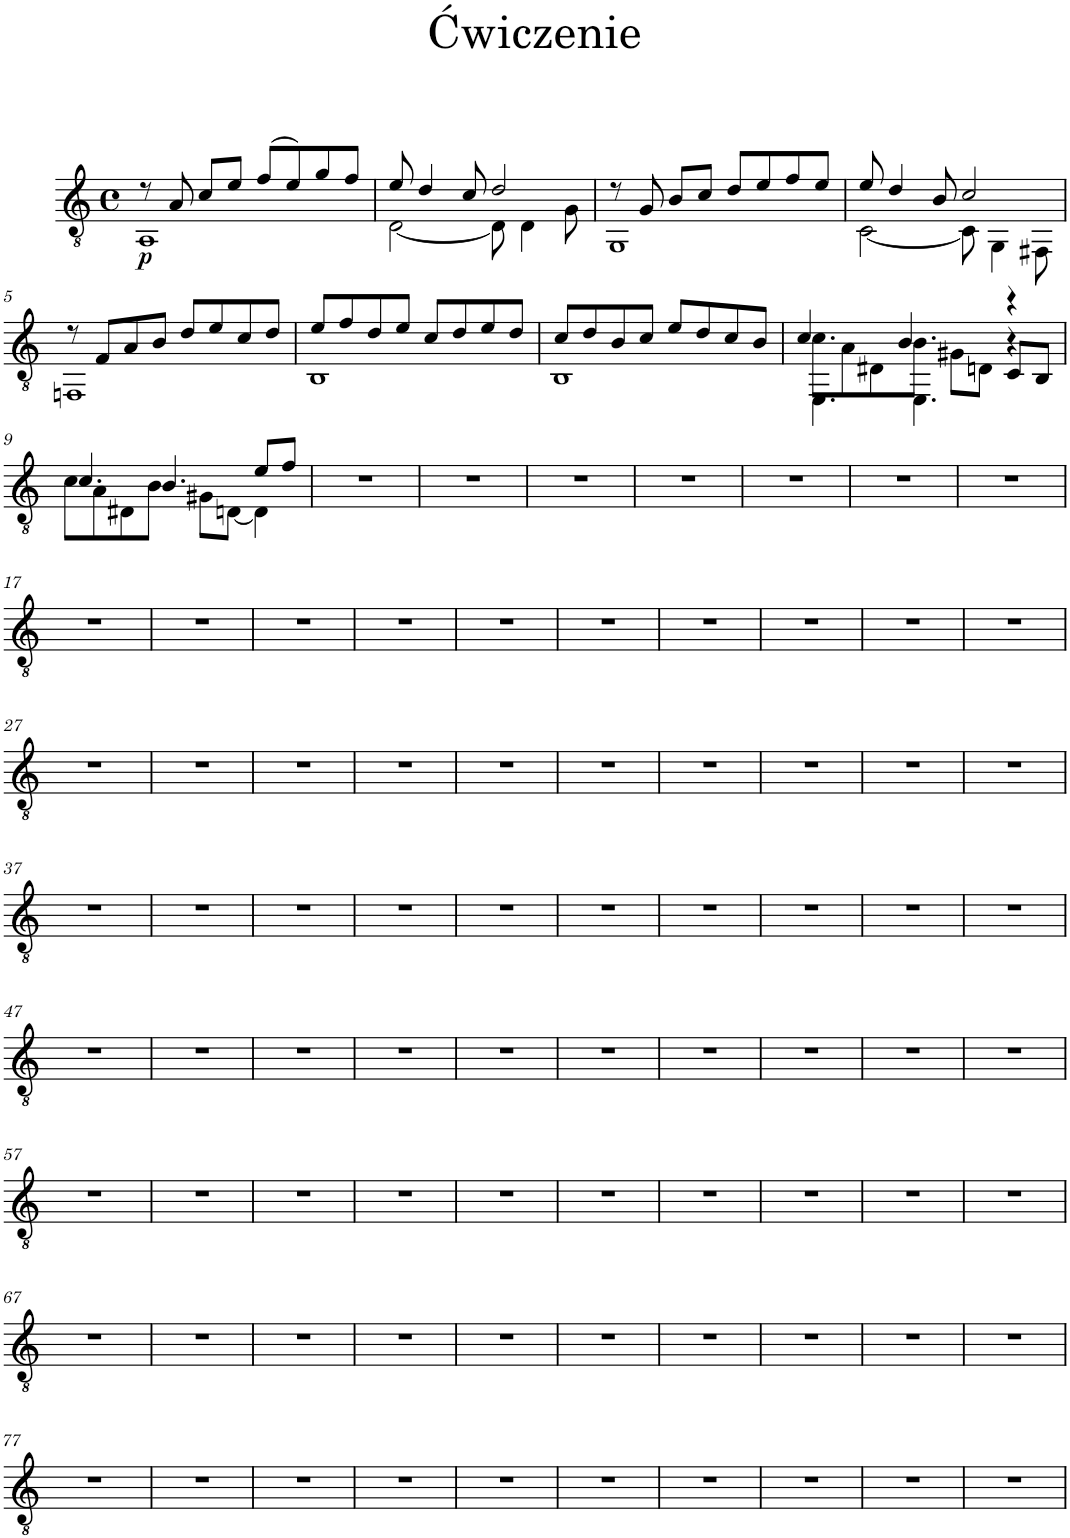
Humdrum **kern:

**kern	**dynam
*part1	*part1
*staff1	*staff1
*I"Chitarra classica	*
*I'Chit.	*
*clefGv2	*
*k[]	*
*M4/4	*
*met(c)	*
=1	=1
*^	*
!	!	!LO:DY:b
8r	1AA	p
8A/	.	.
8c/L	.	.
8e/J	.	.
(>8f/L	.	.
8e/)	.	.
8g/	.	.
8f/J	.	.
=2	=2	=2
8e/	[<2D\	.
4d/	.	.
8c/	.	.
2d/	8D\]	.
.	4D\	.
.	8G\	.
=3	=3	=3
8r	1GG	.
8G/	.	.
8B/L	.	.
8c/J	.	.
8d/L	.	.
8e/	.	.
8f/	.	.
8e/J	.	.
=4	=4	=4
8e/	[<2C\	.
4d/	.	.
8B/	.	.
2c/	8C\]	.
.	4GG\	.
.	8FF#X\	.
!!LO:LB:g=z	!!
=5	=5	=5
8r	1FFn	.
8F/L	.	.
8A/	.	.
8B/J	.	.
8d/L	.	.
8e/	.	.
8c/	.	.
8d/J	.	.
=6	=6	=6
8e/L	1BB	.
8f/	.	.
8d/	.	.
8e/J	.	.
8c/L	.	.
8d/	.	.
8e/	.	.
8d/J	.	.
=7	=7	=7
8c/L	1BB	.
8d/	.	.
8B/	.	.
8c/J	.	.
8e/L	.	.
8d/	.	.
8c/	.	.
8B/J	.	.
=8	=8	=8
*	*^	*
4.c/	8c\L	4.EE\	.
.	8A\	.	.
.	8D#X\	.	.
4.B/	8B\J	4.EE\	.
.	8G#X\L	.	.
.	8Dn\J	.	.
4r	4r	8C/L	.
.	.	8BB/J	.
*	*v	*v	*
!!LO:LB:g=z
=9	=9	=9
4.c/	8c\L	.
.	8A\	.
.	8D#X\	.
4.B/	8B\J	.
.	8G#X\L	.
.	[8Dn\J	.
8e/L	4D\]	.
8f/J	.	.
*v	*v	*
=10	=10
1r	.
=11	=11
1r	.
=12	=12
1r	.
=13	=13
1r	.
=14	=14
1r	.
=15	=15
1r	.
=16	=16
1r	.
!!LO:LB:g=z
=17	=17
1r	.
=18	=18
1r	.
=19	=19
1r	.
=20	=20
1r	.
=21	=21
1r	.
=22	=22
1r	.
=23	=23
1r	.
=24	=24
1r	.
=25	=25
1r	.
=26	=26
1r	.
!!LO:LB:g=z
=27	=27
1r	.
=28	=28
1r	.
=29	=29
1r	.
=30	=30
1r	.
=31	=31
1r	.
=32	=32
1r	.
=33	=33
1r	.
=34	=34
1r	.
=35	=35
1r	.
=36	=36
1r	.
!!LO:LB:g=z
=37	=37
1r	.
=38	=38
1r	.
=39	=39
1r	.
=40	=40
1r	.
=41	=41
1r	.
=42	=42
1r	.
=43	=43
1r	.
=44	=44
1r	.
=45	=45
1r	.
=46	=46
1r	.
!!LO:LB:g=z
=47	=47
1r	.
=48	=48
1r	.
=49	=49
1r	.
=50	=50
1r	.
=51	=51
1r	.
=52	=52
1r	.
=53	=53
1r	.
=54	=54
1r	.
=55	=55
1r	.
=56	=56
1r	.
!!LO:LB:g=z
=57	=57
1r	.
=58	=58
1r	.
=59	=59
1r	.
=60	=60
1r	.
=61	=61
1r	.
=62	=62
1r	.
=63	=63
1r	.
=64	=64
1r	.
=65	=65
1r	.
=66	=66
1r	.
!!LO:LB:g=z
=67	=67
1r	.
=68	=68
1r	.
=69	=69
1r	.
=70	=70
1r	.
=71	=71
1r	.
=72	=72
1r	.
=73	=73
1r	.
=74	=74
1r	.
=75	=75
1r	.
=76	=76
1r	.
!!LO:LB:g=z
=77	=77
1r	.
=78	=78
1r	.
=79	=79
1r	.
=80	=80
1r	.
=81	=81
1r	.
=82	=82
1r	.
=83	=83
1r	.
=84	=84
1r	.
=85	=85
1r	.
=86	=86
1r	.
=	=
*-	*-
